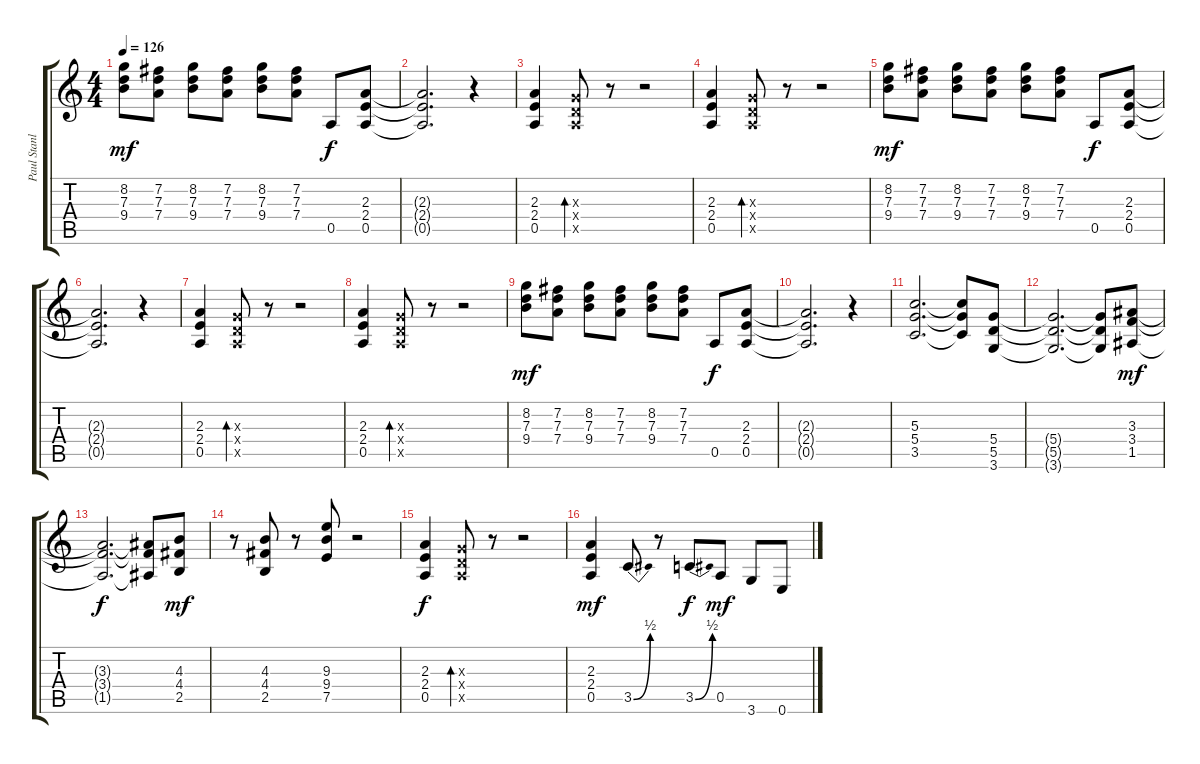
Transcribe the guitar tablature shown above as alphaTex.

\track ("Paul Stanley" "Paul Stanl") {instrument distortionguitar}
\staff {score tabs}
\tuning (E4 B3 G3 D3 A2 E2) {hide}
\ts (4 4)
\tempo 126
\clef g2
\ks c
(8.2 7.3 9.4).8{dy mf} (7.2 7.3 7.4).8 (8.2 7.3 9.4).8 (7.2 7.3 7.4).8 (8.2 7.3 9.4).8 (7.2 7.3 7.4).8 0.5.8{dy f} (2.3 2.4 0.5).8 |
(2.3{t} 2.4{t} 0.5{t}).2{d} r.4 |
(2.3 2.4 0.5).4 (0.3{x} 0.4{x} 0.5{x}).8{bd 240} r.8 r.2 |
(2.3 2.4 0.5).4 (0.3{x} 0.4{x} 0.5{x}).8{bd 240} r.8 r.2 |
(8.2 7.3 9.4).8{dy mf} (7.2 7.3 7.4).8 (8.2 7.3 9.4).8 (7.2 7.3 7.4).8 (8.2 7.3 9.4).8 (7.2 7.3 7.4).8 0.5.8{dy f} (2.3 2.4 0.5).8 |
(2.3{t} 2.4{t} 0.5{t}).2{d} r.4 |
(2.3 2.4 0.5).4 (0.3{x} 0.4{x} 0.5{x}).8{bd 240} r.8 r.2 |
(2.3 2.4 0.5).4 (0.3{x} 0.4{x} 0.5{x}).8{bd 240} r.8 r.2 |
(8.2 7.3 9.4).8{dy mf} (7.2 7.3 7.4).8 (8.2 7.3 9.4).8 (7.2 7.3 7.4).8 (8.2 7.3 9.4).8 (7.2 7.3 7.4).8 0.5.8{dy f} (2.3 2.4 0.5).8 |
(2.3{t} 2.4{t} 0.5{t}).2{d} r.4 |
(5.3 5.4 3.5).2{d} (5.3{t} 5.4{t} 3.5{t}).8 (5.4 5.5 3.6).8 |
(5.4{t} 5.5{t} 3.6{t}).2{d} (5.4{t} 5.5{t} 3.6{t}).8 (3.3 3.4 1.5).8{dy mf} |
(3.3{t} 3.4{t} 1.5{t}).2{d dy f} (3.3{t} 3.4{t} 1.5{t}).8 (4.3 4.4 2.5).8{dy mf} |
r.8 (4.3 4.4 2.5).8 r.8 (9.3 9.4 7.5).8 r.2 |
(2.3 2.4 0.5).4{dy f} (0.3{x} 0.4{x} 0.5{x}).8{bd 240} r.8 r.2 |
(2.3 2.4 0.5).4{dy mf} 3.5{be (bend 0 0 60 2)}.8 r.8 3.5{be (bend 0 0 60 2)}.8{dy f} 0.5.8{dy mf} 3.6.8 0.6.8
